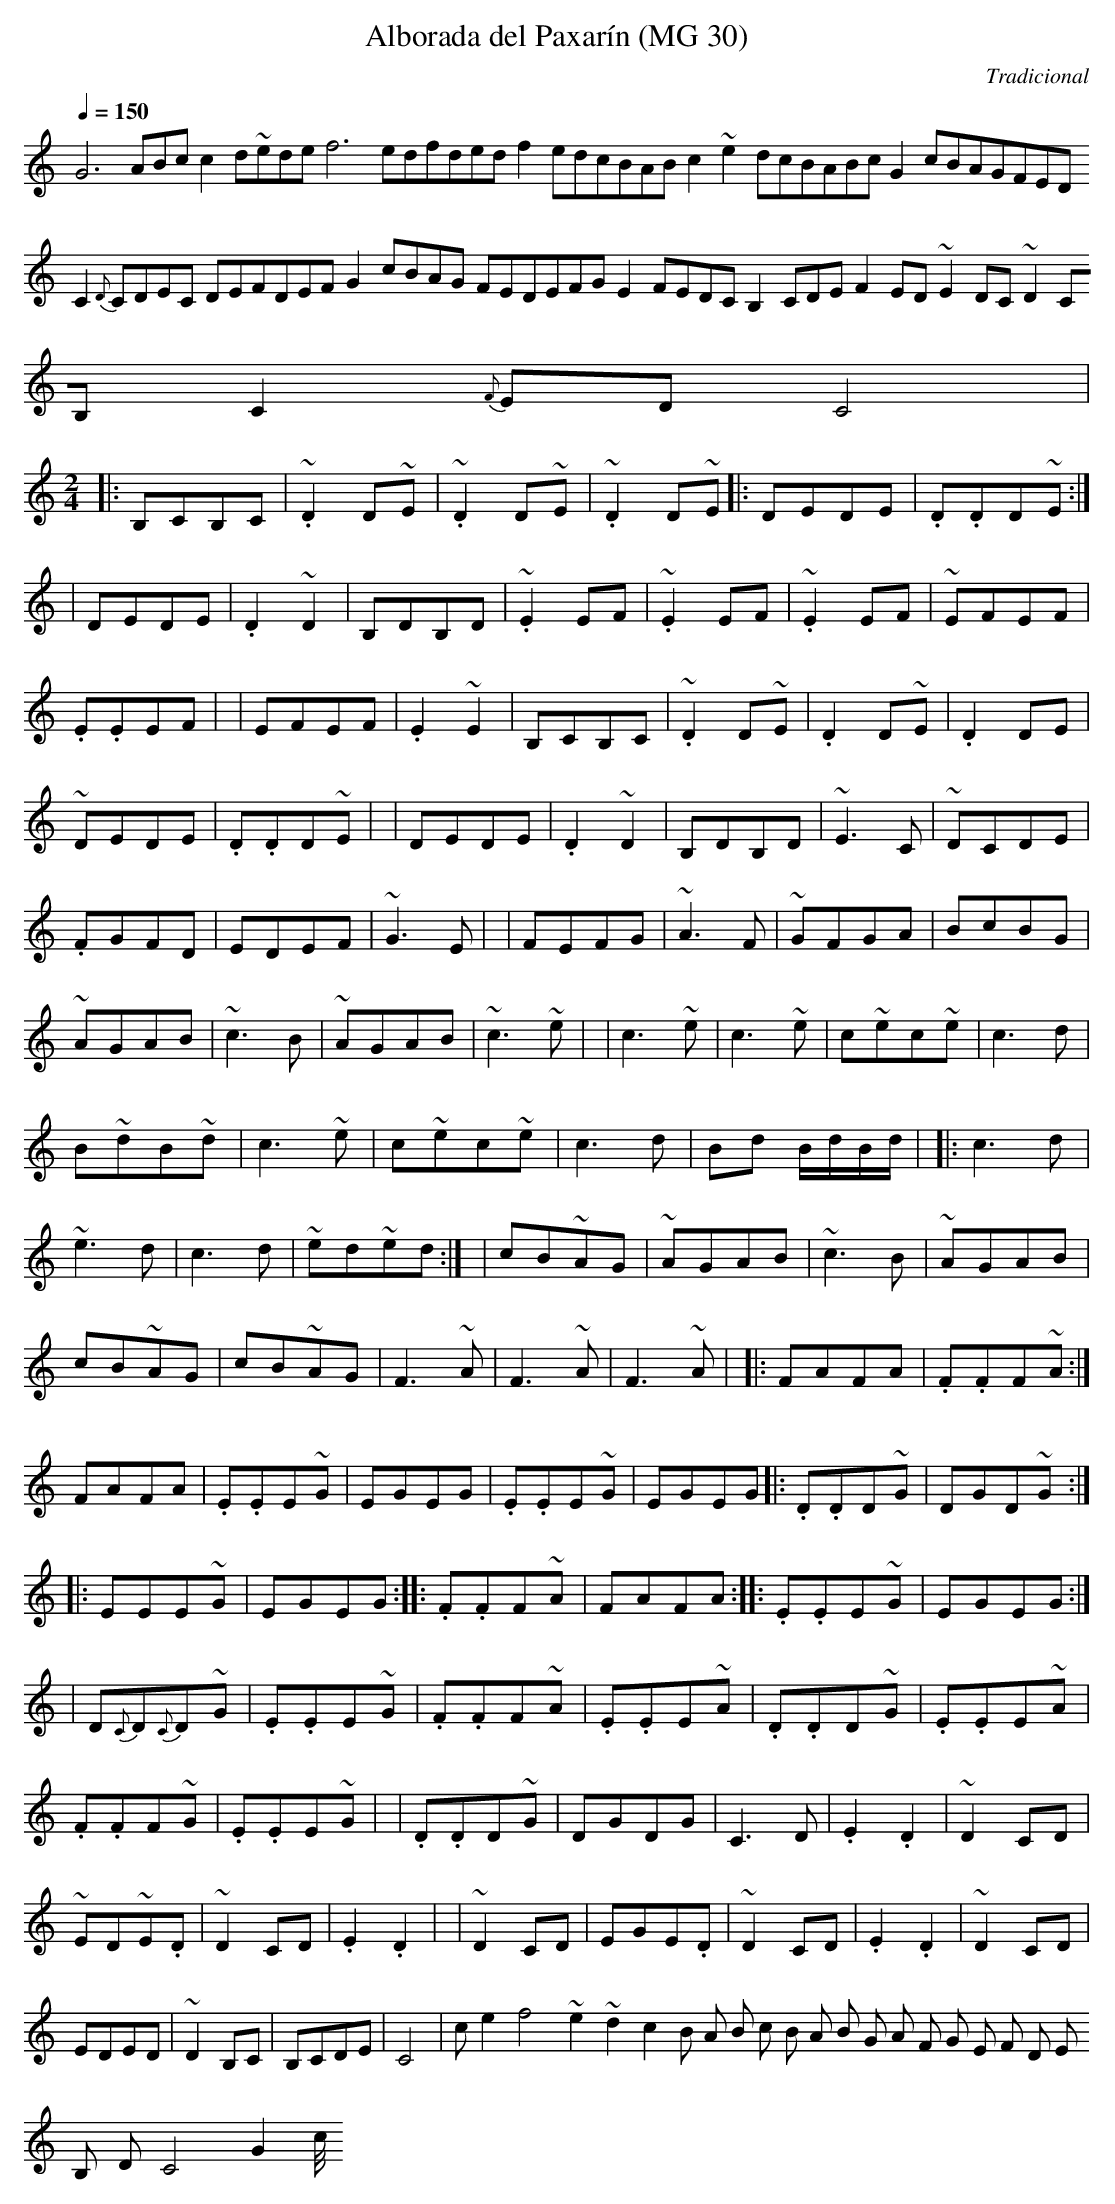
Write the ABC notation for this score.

X:1
T:Alborada del Paxarín (MG 30)
C:Tradicional
L:1/8
Q:1/4=150
E:Nivel 3
K:C
G6 ABc c2 d~ede f6 edfded f2 edcBAB c2 ~e2 dcBABc G2 cBAGFED C2 {D}CDEC
DEFDEF G2 cBAG FEDEFG E2 FEDC B,2 CDE F2 ED ~E2 DC ~D2 CB, C2 {F}ED C4|!
[M:2/4]
|:B,CB,C|~.D2 D~E|~.D2 D~E|~.D2 D~E|: DEDE|.D.DD~E :|
|DEDE|.D2 ~D2|B,DB,D|~.E2 EF|~.E2 EF|~.E2 EF|~EFEF|.E.EEF|
|EFEF|.E2 ~E2|B,CB,C|~.D2 D~E|.D2 D~E|.D2 DE|~DEDE|.D.DD~E|
|DEDE|.D2 ~D2|B,DB,D|~E3 C|~DCDE|.FGFD|EDEF|~G3 E|
|FEFG|~A3 F|~GFGA|BcBG|~AGAB|~c3 B|~AGAB|~c3 ~e|
|c3 ~e|c3 ~e|c~ec~e|c3 d|B~dB~d|c3 ~e|c~ec~e|c3 d|Bd B/d/B/d/|
|: c3 d|~e3 d|c3 d|~ed~ed :|
|cB~AG|~AGAB|~c3 B|~AGAB|cB~AG|cB~AG|F3 ~A|F3 ~A|F3 ~A|
|: FAFA|.F.FF~A :|FAFA|.E.EE~G|EGEG|.E.EE~G|EGEG|: .D.DD~G|DGD~G :|
|: EEE~G|EGEG :|: .F.FF~A|FAFA :|: .E.EE~G|EGEG :|
|D{C}D{C}D~G|.E.EE~G|.F.FF~A|.E.EE~A|.D.DD~G|.E.EE~A|.F.FF~G|.E.EE~G|
|.D.DD~G|DGDG|C3 D|.E2 .D2|~D2 CD|~ED~E.D|~D2 CD|.E2 .D2|
|~D2 CD|EGE.D|~D2 CD|.E2 .D2|~D2 CD|EDED|~D2 B,C|B,CDE|C4|
c e2 f4 ~e2 ~d2 c2 B A B c B A B G A F G E F D E B, D C4 G2 c/4
